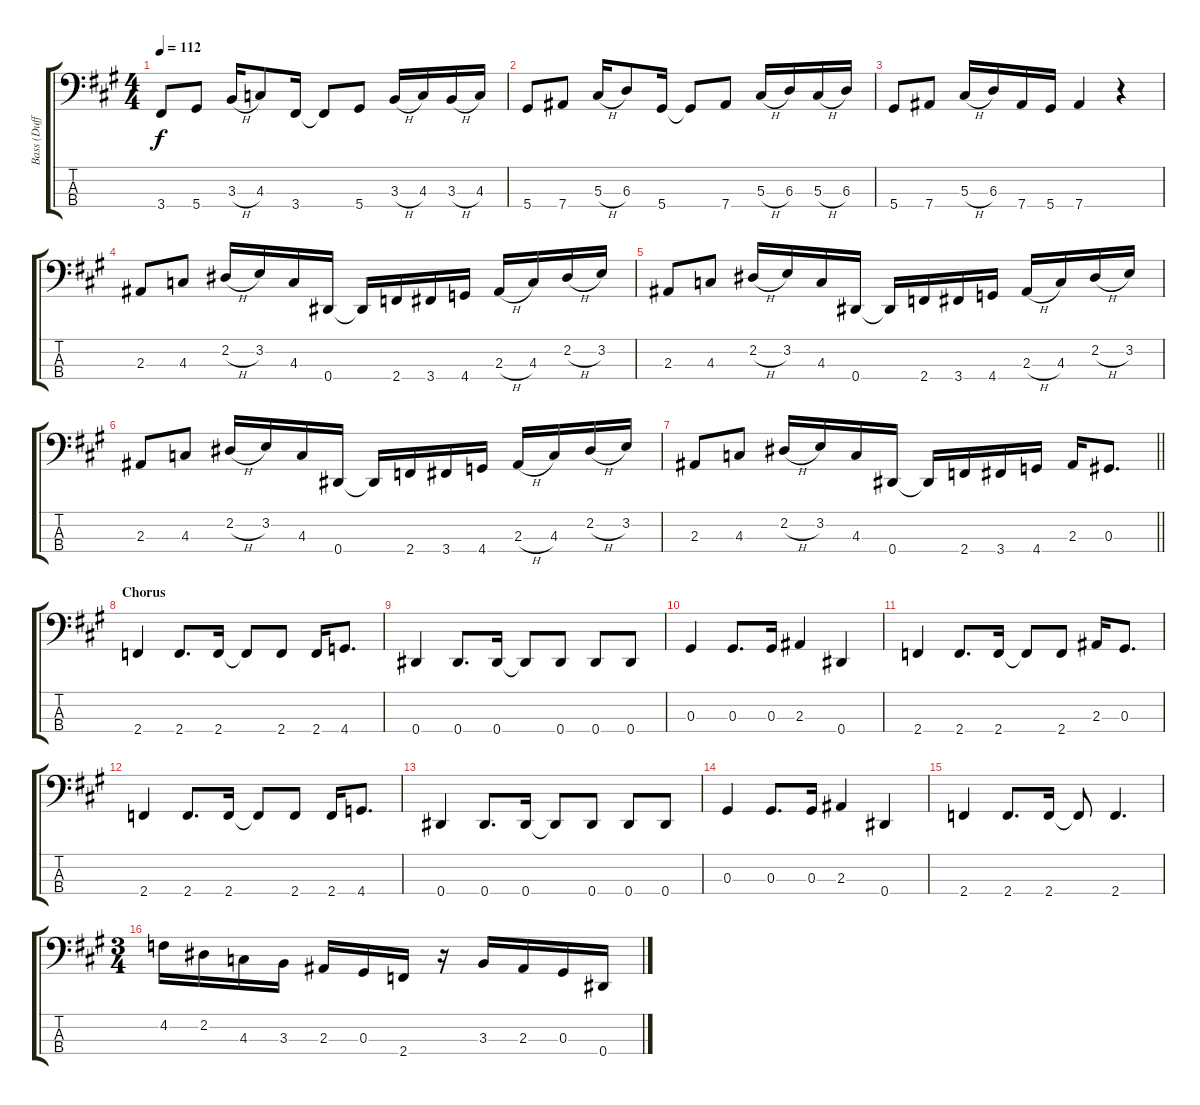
\track ("Bass (Duff)" "Bass (Duff") {instrument electricbasspick}
\staff {score tabs}
\tuning (Gb2 Db2 Ab1 Eb1) {hide}
\ts (4 4)
\tempo 112
\clef f4
\ks f#minor
3.4.8{dy f} 5.4.8 3.3{h}.16 4.3.8 3.4.16 3.4{t}.8 5.4.8 3.3{h}.16 4.3.16 3.3{h}.16 4.3.16 |
5.4.8 7.4.8 5.3{h}.16 6.3.8 5.4.16 5.4{t}.8 7.4.8 5.3{h}.16 6.3.16 5.3{h}.16 6.3.16 |
5.4.8 7.4.8 5.3{h}.16 6.3.16 7.4.16 5.4.16 7.4.4 r.4 |
2.3.8 4.3.8 2.2{h}.16 3.2.16 4.3.16 0.4.16 0.4{t}.16 2.4.16 3.4.16 4.4.16 2.3{h}.16 4.3.16 2.2{h}.16 3.2.16 |
2.3.8 4.3.8 2.2{h}.16 3.2.16 4.3.16 0.4.16 0.4{t}.16 2.4.16 3.4.16 4.4.16 2.3{h}.16 4.3.16 2.2{h}.16 3.2.16 |
2.3.8 4.3.8 2.2{h}.16 3.2.16 4.3.16 0.4.16 0.4{t}.16 2.4.16 3.4.16 4.4.16 2.3{h}.16 4.3.16 2.2{h}.16 3.2.16 |
\barLineRight lightlight
2.3.8 4.3.8 2.2{h}.16 3.2.16 4.3.16 0.4.16 0.4{t}.16 2.4.16 3.4.16 4.4.16 2.3.16 0.3.8{d} |
\section ("" "Chorus")
2.4.4 2.4.8{d} 2.4.16 2.4{t}.8 2.4.8 2.4.16 4.4.8{d} |
0.4.4 0.4.8{d} 0.4.16 0.4{t}.8 0.4.8 0.4.8 0.4.8 |
0.3.4 0.3.8{d} 0.3.16 2.3.4 0.4.4 |
2.4.4 2.4.8{d} 2.4.16 2.4{t}.8 2.4.8 2.3.16 0.3.8{d} |
2.4.4 2.4.8{d} 2.4.16 2.4{t}.8 2.4.8 2.4.16 4.4.8{d} |
0.4.4 0.4.8{d} 0.4.16 0.4{t}.8 0.4.8 0.4.8 0.4.8 |
0.3.4 0.3.8{d} 0.3.16 2.3.4 0.4.4 |
2.4.4 2.4.8{d} 2.4.16 2.4{t}.8 2.4.4{d} |
\ts (3 4)
4.2.16 2.2.16 4.3.16 3.3.16 2.3.16 0.3.16 2.4.16 r.16 3.3.16 2.3.16 0.3.16 0.4.16
